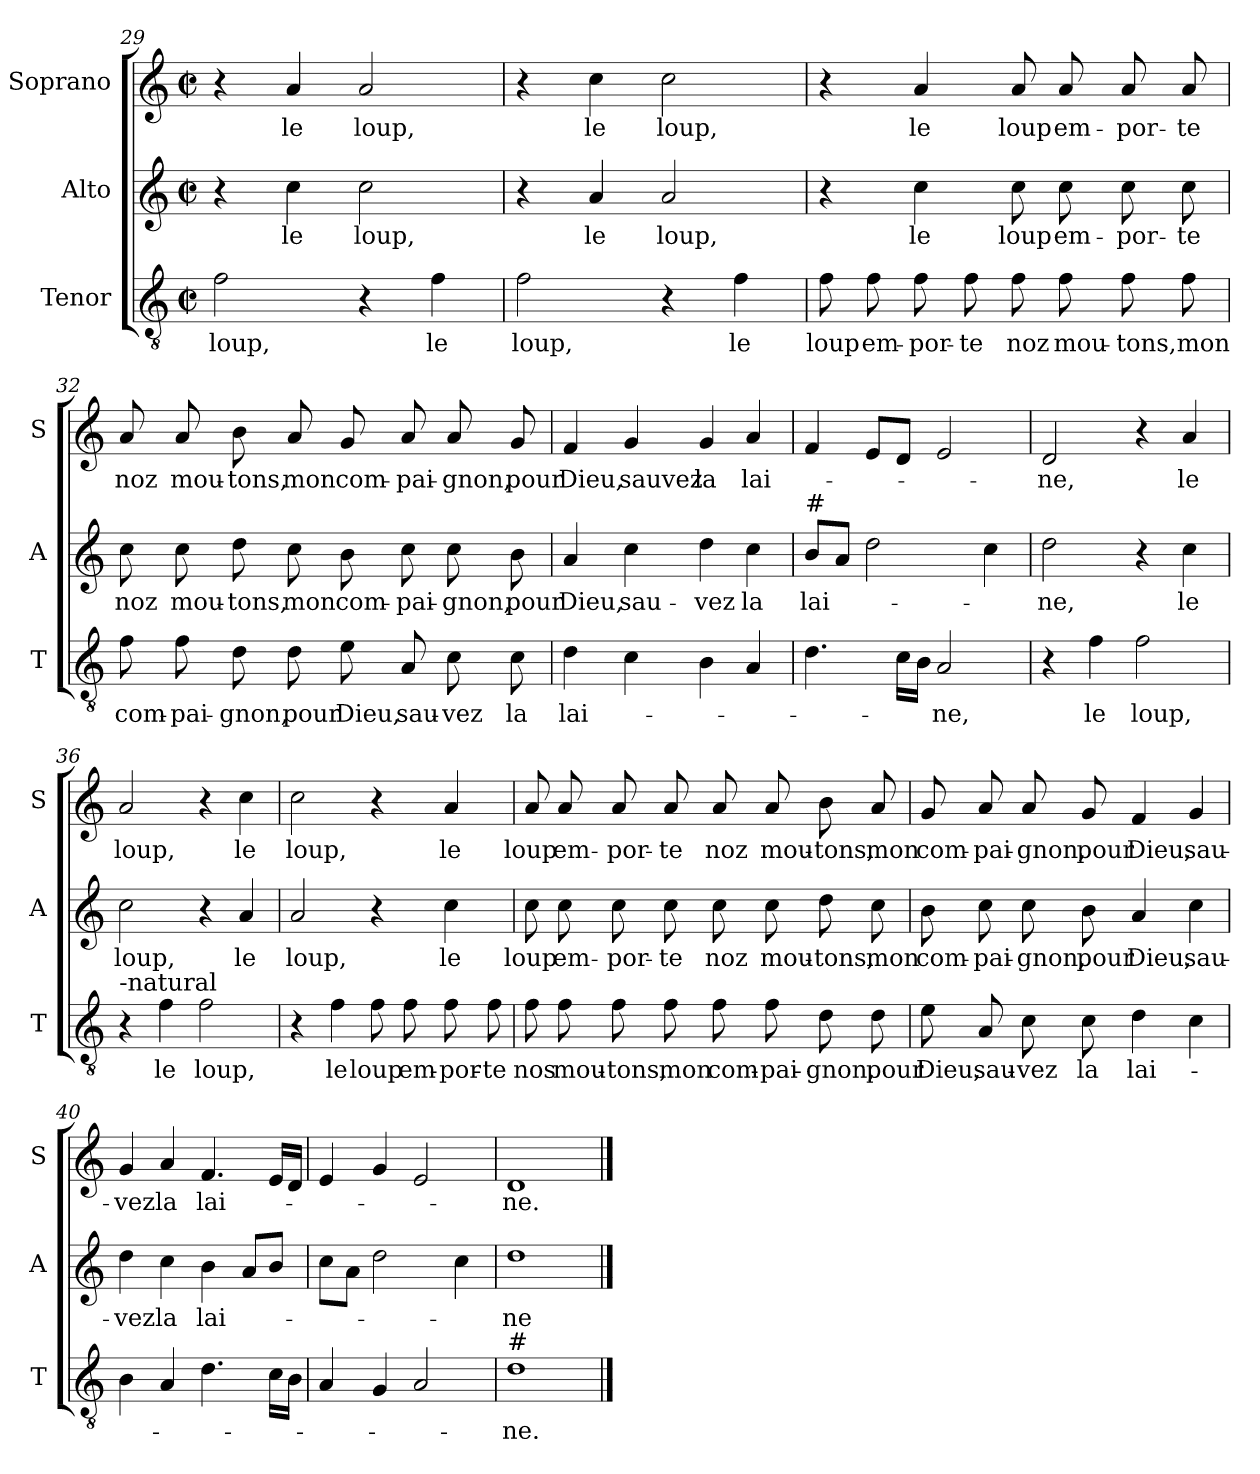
**kern	**text	**kern	**text	**kern	**text
*part3	*part3	*part2	*part2	*part1	*part1
*staff3	*staff3	*staff2	*staff2	*staff1	*staff1
*I"Tenor	*	*I"Alto	*	*I"Soprano	*
*I'T	*	*I'A	*	*I'S	*
*clefGv2	*	*clefG2	*	*clefG2	*
*k[]	*	*k[]	*	*k[]	*
*C:	*	*C:	*	*C:	*
*M2/2	*	*M2/2	*	*M2/2	*
*met(c|)	*	*met(c|)	*	*met(c|)	*
=29	=29	=29	=29	=29	=29
!	!LO:LY:b	!	!	!	!
2f\	loup,	4r	.	4r	.
!	!	!	!LO:LY:b	!	!LO:LY:b
.	.	4cc\	le	4a/	le
!	!	!	!LO:LY:b	!	!LO:LY:b
4r	.	2cc\	loup,	2a/	loup,
!	!LO:LY:b	!	!	!	!
4f\	le	.	.	.	.
=30	=30	=30	=30	=30	=30
!	!LO:LY:b	!	!	!	!
2f\	loup,	4r	.	4r	.
!	!	!	!LO:LY:b	!	!LO:LY:b
.	.	4a/	le	4cc\	le
!	!	!	!LO:LY:b	!	!LO:LY:b
4r	.	2a/	loup,	2cc\	loup,
!	!LO:LY:b	!	!	!	!
4f\	le	.	.	.	.
!!LO:PB:g=z
=31	=31	=31	=31	=31	=31
!	!LO:LY:b	!	!	!	!
8f\	loup	4r	.	4r	.
!	!LO:LY:b	!	!	!	!
8f\	em-	.	.	.	.
!	!LO:LY:b	!	!LO:LY:b	!	!LO:LY:b
8f\	-por-	4cc\	le	4a/	le
!	!LO:LY:b	!	!	!	!
8f\	-te	.	.	.	.
!	!LO:LY:b	!	!LO:LY:b	!	!LO:LY:b
8f\	noz	8cc\	loup	8a/	loup
!	!LO:LY:b	!	!LO:LY:b	!	!LO:LY:b
8f\	mou-	8cc\	em-	8a/	em-
!	!LO:LY:b	!	!LO:LY:b	!	!LO:LY:b
8f\	-tons,	8cc\	-por-	8a/	-por-
!	!LO:LY:b	!	!LO:LY:b	!	!LO:LY:b
8f\	mon	8cc\	-te	8a/	-te
=32	=32	=32	=32	=32	=32
!	!LO:LY:b	!	!LO:LY:b	!	!LO:LY:b
8f\	com-	8cc\	noz	8a/	noz
!	!LO:LY:b	!	!LO:LY:b	!	!LO:LY:b
8f\	-pai-	8cc\	mou-	8a/	mou-
!	!LO:LY:b	!	!LO:LY:b	!	!LO:LY:b
8d\	-gnon,	8dd\	-tons,	8b\	-tons,
!	!LO:LY:b	!	!LO:LY:b	!	!LO:LY:b
8d\	pour	8cc\	mon	8a/	mon
!	!LO:LY:b	!	!LO:LY:b	!	!LO:LY:b
8e\	Dieu,	8b\	com-	8g/	com-
!	!LO:LY:b	!	!LO:LY:b	!	!LO:LY:b
8A/	sau-	8cc\	-pai-	8a/	-pai-
!	!LO:LY:b	!	!LO:LY:b	!	!LO:LY:b
8c\	-vez	8cc\	-gnon,	8a/	-gnon,
!	!LO:LY:b	!	!LO:LY:b	!	!LO:LY:b
8c\	la	8b\	pour	8g/	pour
=33	=33	=33	=33	=33	=33
!	!LO:LY:b	!	!LO:LY:b	!	!LO:LY:b
4d\	lai-	4a/	Dieu,	4f/	Dieu,
!	!	!	!LO:LY:b	!	!LO:LY:b
4c\	.	4cc\	sau-	4g/	sauvez
!	!	!	!LO:LY:b	!	!LO:LY:b
4B\	.	4dd\	-vez	4g/	la
!	!	!	!LO:LY:b	!	!LO:LY:b
4A/	.	4cc\	la	4a/	lai-
=34	=34	=34	=34	=34	=34
!	!	!LO:TX:a:t=#	!	!	!
!	!	!	!LO:LY:b	!	!
4.d\	.	8b/L	lai-	4f/	.
.	.	8a/J	.	.	.
.	.	2dd\	.	8e/L	.
16c\LL	.	.	.	8d/J	.
16B\JJ	.	.	.	.	.
!	!LO:LY:b	!	!	!	!
2A/	-ne,	.	.	2e/	.
.	.	4cc\	.	.	.
!!LO:LB:g=z
=35	=35	=35	=35	=35	=35
!	!	!	!LO:LY:b	!	!LO:LY:b
4r	.	2dd\	-ne,	2d/	-ne,
!	!LO:LY:b	!	!	!	!
4f\	le	.	.	.	.
!	!LO:LY:b	!	!	!	!
2f\	loup,	4r	.	4r	.
!	!	!	!LO:LY:b	!	!LO:LY:b
.	.	4cc\	le	4a/	le
=36	=36	=36	=36	=36	=36
!LO:TX:a:t=-natural	!	!	!	!	!
!	!	!	!LO:LY:b	!	!LO:LY:b
4r	.	2cc\	loup,	2a/	loup,
!	!LO:LY:b	!	!	!	!
4f\	le	.	.	.	.
!	!LO:LY:b	!	!	!	!
2f\	loup,	4r	.	4r	.
!	!	!	!LO:LY:b	!	!LO:LY:b
.	.	4a/	le	4cc\	le
=37	=37	=37	=37	=37	=37
!	!	!	!LO:LY:b	!	!LO:LY:b
4r	.	2a/	loup,	2cc\	loup,
!	!LO:LY:b	!	!	!	!
4f\	le	.	.	.	.
!	!LO:LY:b	!	!	!	!
8f\	loup	4r	.	4r	.
!	!LO:LY:b	!	!	!	!
8f\	em-	.	.	.	.
!	!LO:LY:b	!	!LO:LY:b	!	!LO:LY:b
8f\	-por-	4cc\	le	4a/	le
!	!LO:LY:b	!	!	!	!
8f\	-te	.	.	.	.
=38	=38	=38	=38	=38	=38
!	!LO:LY:b	!	!LO:LY:b	!	!LO:LY:b
8f\	nos	8cc\	loup	8a/	loup
!	!LO:LY:b	!	!LO:LY:b	!	!LO:LY:b
8f\	mou-	8cc\	em-	8a/	em-
!	!LO:LY:b	!	!LO:LY:b	!	!LO:LY:b
8f\	-tons,	8cc\	-por-	8a/	-por-
!	!LO:LY:b	!	!LO:LY:b	!	!LO:LY:b
8f\	mon	8cc\	-te	8a/	-te
!	!LO:LY:b	!	!LO:LY:b	!	!LO:LY:b
8f\	com-	8cc\	noz	8a/	noz
!	!LO:LY:b	!	!LO:LY:b	!	!LO:LY:b
8f\	-pai-	8cc\	mou-	8a/	mou-
!	!LO:LY:b	!	!LO:LY:b	!	!LO:LY:b
8d\	-gnon,	8dd\	-tons,	8b\	-tons,
!	!LO:LY:b	!	!LO:LY:b	!	!LO:LY:b
8d\	pour	8cc\	mon	8a/	mon
!!LO:LB:g=z
=39	=39	=39	=39	=39	=39
!	!LO:LY:b	!	!LO:LY:b	!	!LO:LY:b
8e\	Dieu,	8b\	com-	8g/	com-
!	!LO:LY:b	!	!LO:LY:b	!	!LO:LY:b
8A/	sau-	8cc\	-pai-	8a/	-pai-
!	!LO:LY:b	!	!LO:LY:b	!	!LO:LY:b
8c\	-vez	8cc\	-gnon,	8a/	-gnon,
!	!LO:LY:b	!	!LO:LY:b	!	!LO:LY:b
8c\	la	8b\	pour	8g/	pour
!	!LO:LY:b	!	!LO:LY:b	!	!LO:LY:b
4d\	lai-	4a/	Dieu,	4f/	Dieu,
!	!	!	!LO:LY:b	!	!LO:LY:b
4c\	.	4cc\	sau-	4g/	sau-
=40	=40	=40	=40	=40	=40
!	!	!	!LO:LY:b	!	!LO:LY:b
4B\	.	4dd\	-vez	4g/	-vez
!	!	!	!LO:LY:b	!	!LO:LY:b
4A/	.	4cc\	la	4a/	la
!	!	!	!LO:LY:b	!	!LO:LY:b
4.d\	.	4b\	lai-	4.f/	lai-
.	.	8a/L	.	.	.
16c\LL	.	8b/J	.	16e/LL	.
16B\JJ	.	.	.	16d/JJ	.
=41	=41	=41	=41	=41	=41
4A/	.	8cc\L	.	4e/	.
.	.	8a\J	.	.	.
4G/	.	2dd\	.	4g/	.
2A/	.	.	.	2e/	.
.	.	4cc\	.	.	.
=42	=42	=42	=42	=42	=42
!LO:TX:a:t=#	!	!	!	!	!
!	!LO:LY:b	!	!LO:LY:b	!	!LO:LY:b
1d	-ne.	1dd	-ne	1d	-ne.
==	==	==	==	==	==
*-	*-	*-	*-	*-	*-
